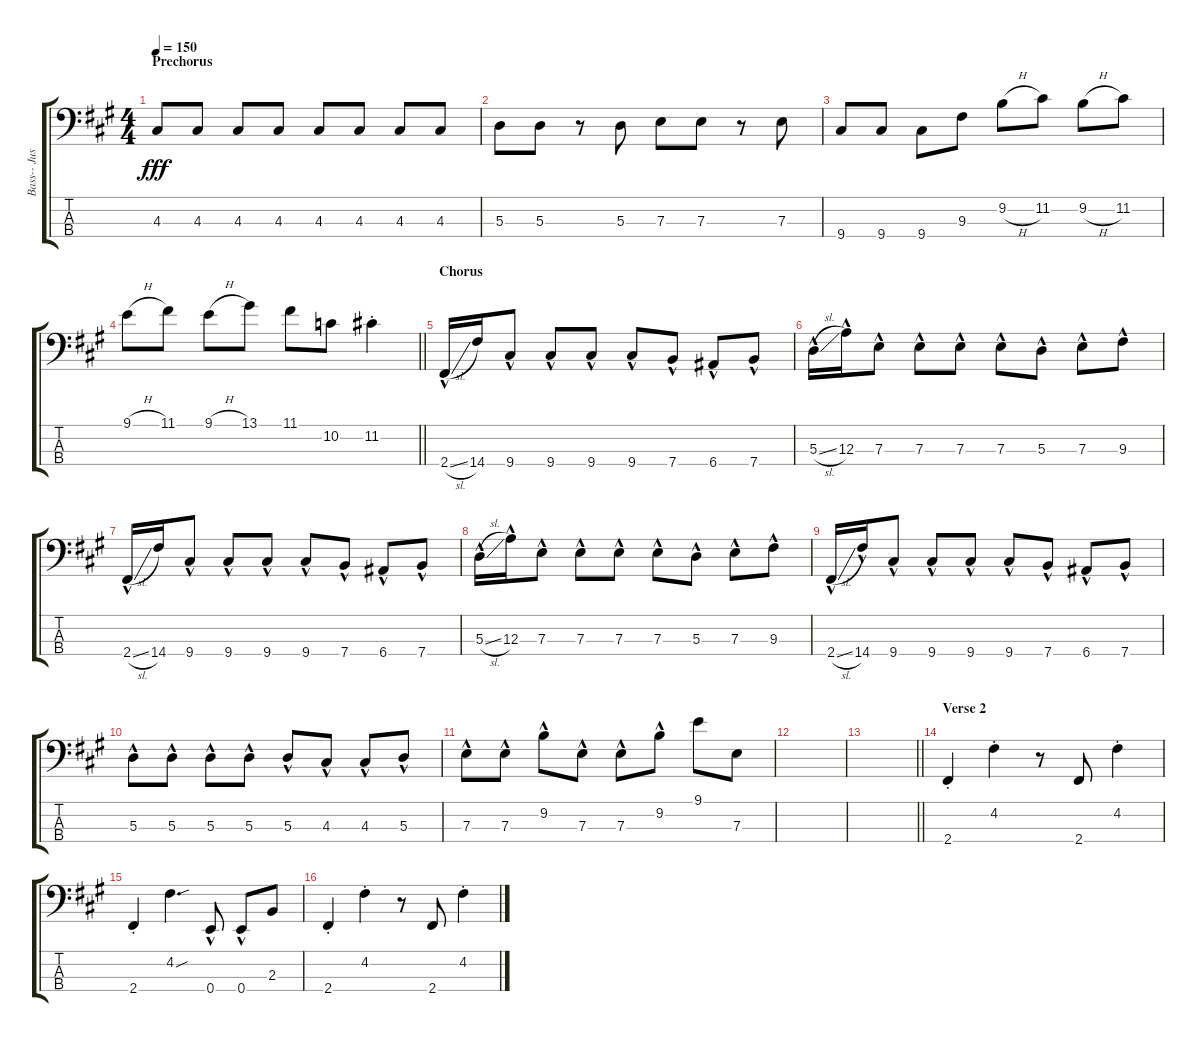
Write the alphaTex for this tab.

\track ("Bass-- Justin San Souci" "Bass-- Jus") {instrument electricbassfinger}
\staff {score tabs}
\tuning (G2 D2 A1 E1) {hide}
\ts (4 4)
\section ("" "Prechorus")
\tempo 150
\clef f4
\ks a
4.3.8{dy fff} 4.3.8 4.3.8 4.3.8 4.3.8 4.3.8 4.3.8 4.3.8 |
5.3.8 5.3.8 r.8 5.3.8 7.3.8 7.3.8 r.8 7.3.8 |
9.4.8 9.4.8 9.4.8 9.3.8 9.2{h}.8 11.2.8 9.2{h}.8 11.2.8 |
\barLineRight lightlight
9.1{h}.8 11.1.8 9.1{h}.8 13.1.8 11.1.8 10.2.8 11.2{st}.4 |
\section ("" "Chorus")
2.4{sl hac}.16 14.4.16 9.4{hac}.8 9.4{hac}.8 9.4{hac}.8 9.4{hac}.8 7.4{hac}.8 6.4{hac}.8 7.4{hac}.8 |
5.3{sl hac}.16 12.3{hac}.16 7.3{hac}.8 7.3{hac}.8 7.3{hac}.8 7.3{hac}.8 5.3{hac}.8 7.3{hac}.8 9.3{hac}.8 |
2.4{sl hac}.16 14.4.16 9.4{hac}.8 9.4{hac}.8 9.4{hac}.8 9.4{hac}.8 7.4{hac}.8 6.4{hac}.8 7.4{hac}.8 |
5.3{sl hac}.16 12.3{hac}.16 7.3{hac}.8 7.3{hac}.8 7.3{hac}.8 7.3{hac}.8 5.3{hac}.8 7.3{hac}.8 9.3{hac}.8 |
2.4{sl hac}.16 14.4{hac}.16 9.4{hac}.8 9.4{hac}.8 9.4{hac}.8 9.4{hac}.8 7.4{hac}.8 6.4{hac}.8 7.4{hac}.8 |
5.3{hac}.8 5.3{hac}.8 5.3{hac}.8 5.3{hac}.8 5.3{hac}.8 4.3{hac}.8 4.3{hac}.8 5.3{hac}.8 |
7.3{hac}.8 7.3{hac}.8 9.2{hac}.8 7.3{hac}.8 7.3{hac}.8 9.2{hac}.8 9.1.8 7.3.8 |
|
\barLineRight lightlight
|
\section ("" "Verse 2")
2.4{st}.4 4.2{st}.4 r.8 2.4.8 4.2{st}.4 |
2.4{st}.4 4.2{sou}.4{d} 0.4{hac}.8 0.4{hac}.8 2.3.8 |
2.4{st}.4 4.2{st}.4 r.8 2.4.8 4.2{st}.4
